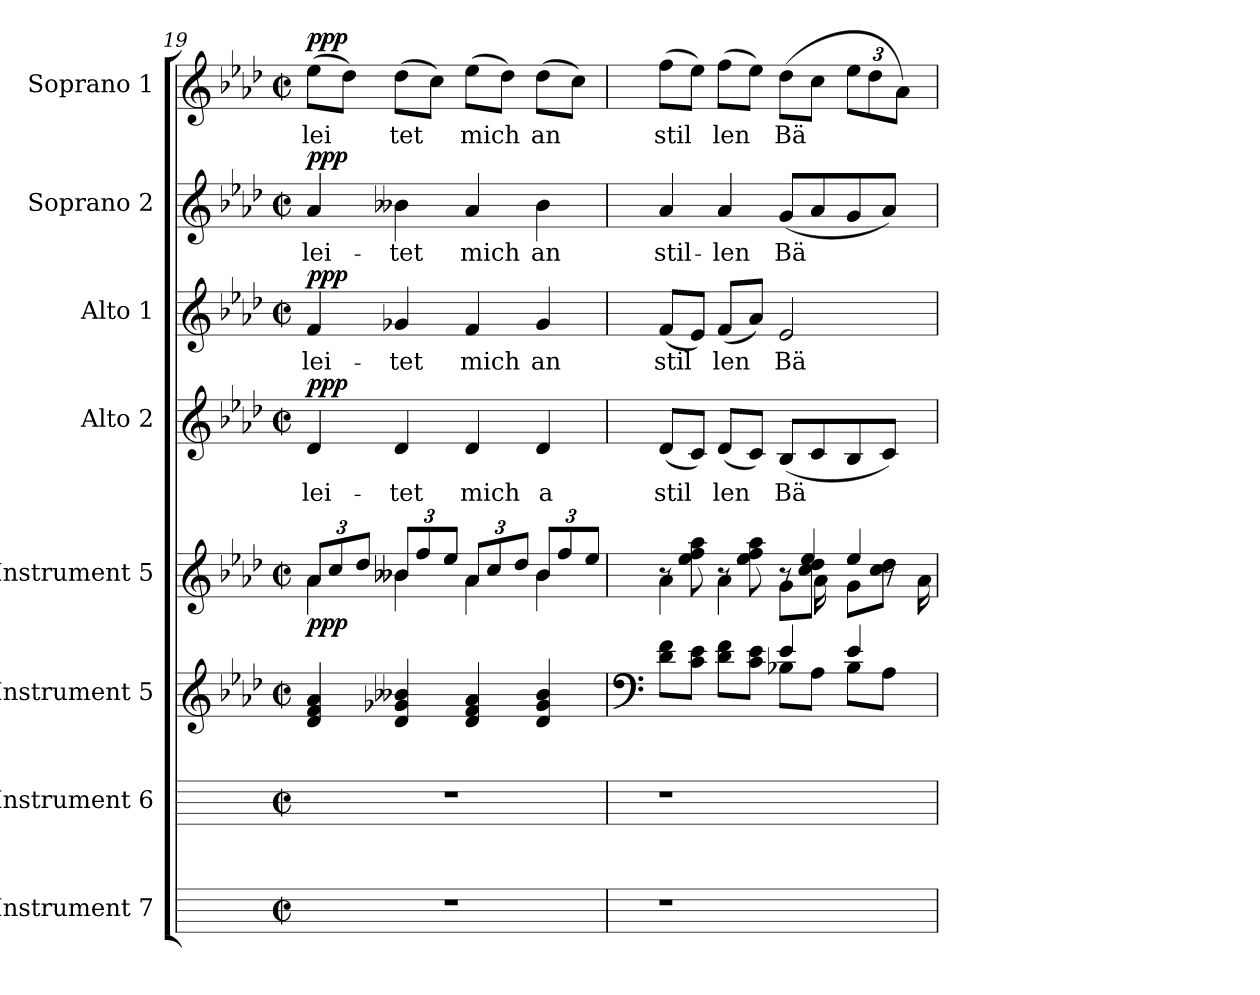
**kern	**kern	**kern	**kern	**dynam	**kern	**text	**dynam	**kern	**text	**dynam	**kern	**text	**dynam	**kern	**text	**dynam
*part8	*part7	*part6	*part5	*part5	*part4	*part4	*part4	*part3	*part3	*part3	*part2	*part2	*part2	*part1	*part1	*part1
*staff8	*staff7	*staff6	*staff5	*staff5	*staff4	*staff4	*staff4	*staff3	*staff3	*staff3	*staff2	*staff2	*staff2	*staff1	*staff1	*staff1
*I"Instrument 7	*I"Instrument 6	*I"Instrument 5	*I"Instrument 5	*	*I"Alto 2	*	*	*I"Alto 1	*	*	*I"Soprano 2	*	*	*I"Soprano 1	*	*
*	*	*clefG2	*clefG2	*	*clefG2	*	*	*clefG2	*	*	*clefG2	*	*	*clefG2	*	*
*k[]	*k[]	*k[b-e-a-d-]	*k[b-e-a-d-]	*	*k[b-e-a-d-]	*	*	*k[b-e-a-d-]	*	*	*k[b-e-a-d-]	*	*	*k[b-e-a-d-]	*	*
*C:	*C:	*A-:	*A-:	*	*A-:	*	*	*A-:	*	*	*A-:	*	*	*A-:	*	*
*M2/2	*M2/2	*M2/2	*M2/2	*	*M2/2	*	*	*M2/2	*	*	*M2/2	*	*	*M2/2	*	*
*met(c|)	*met(c|)	*met(c|)	*met(c|)	*	*met(c|)	*	*	*met(c|)	*	*	*met(c|)	*	*	*met(c|)	*	*
*	*	*	*Xbrackettup	*	*	*	*	*	*	*	*	*	*	*	*	*
=19	=19	=19	=19	=19	=19	=19	=19	=19	=19	=19	=19	=19	=19	=19	=19	=19
*	*	*	*^	*	*	*	*	*	*	*	*	*	*	*	*	*
!	!	!	!	!	!LO:DY:b	!	!LO:LY:b:cj	!LO:DY:a	!	!LO:LY:b:cj	!LO:DY:a	!	!LO:LY:b:cj	!LO:DY:a	!	!LO:LY:b:cj	!LO:DY:a
1r	1r	4a-/ 4f/ 4d-/	12a-/L	4a-\	ppp	4d-/	lei-	ppp	4f/	lei-	ppp	4a-/	lei-	ppp	(>8ee-\L	lei-	ppp
.	.	.	12cc/	.	.	.	.	.	.	.	.	.	.	.	.	.	.
!	!	!	!	!	!	!	!	!	!	!	!	!	!	!	!	!LO:LY:b:cj	!
.	.	.	.	.	.	.	.	.	.	.	.	.	.	.	8dd-\J)	--	.
.	.	.	12dd-/J	.	.	.	.	.	.	.	.	.	.	.	.	.	.
!	!	!	!	!	!	!	!LO:LY:b:cj	!	!	!LO:LY:b:cj	!	!	!LO:LY:b:cj	!	!	!LO:LY:b:cj	!
.	.	4b--X/ 4d-/ 4g-X/	12b--/L	4b--X\	.	4d-/	-tet	.	4g-X/	-tet	.	4b--X\	-tet	.	(>8dd-\L	-tet	.
.	.	.	12ff/	.	.	.	.	.	.	.	.	.	.	.	.	.	.
!	!	!	!	!	!	!	!	!	!	!	!	!	!	!	!	!LO:LY:b:cj	!
.	.	.	.	.	.	.	.	.	.	.	.	.	.	.	8cc\J)	.	.
.	.	.	12ee-/J	.	.	.	.	.	.	.	.	.	.	.	.	.	.
!	!	!	!	!	!	!	!LO:LY:b:cj	!	!	!LO:LY:b:cj	!	!	!LO:LY:b:cj	!	!	!LO:LY:b:cj	!
.	.	4a-/ 4d-/ 4f/	12a-/L	4a-\	.	4d-/	mich	.	4f/	mich	.	4a-/	mich	.	(>8ee-\L	mich	.
.	.	.	12cc/	.	.	.	.	.	.	.	.	.	.	.	.	.	.
!	!	!	!	!	!	!	!	!	!	!	!	!	!	!	!	!LO:LY:b:cj	!
.	.	.	.	.	.	.	.	.	.	.	.	.	.	.	8dd-\J)	.	.
.	.	.	12dd-/J	.	.	.	.	.	.	.	.	.	.	.	.	.	.
!	!	!	!	!	!	!	!LO:LY:b:cj	!	!	!LO:LY:b:cj	!	!	!LO:LY:b:cj	!	!	!LO:LY:b:cj	!
.	.	4g-/ 4d-/ 4b--/	12b--/L	4b--\	.	4d-/	a	.	4g-/	an	.	4b--\	an	.	(>8dd-\L	an	.
.	.	.	12ff/	.	.	.	.	.	.	.	.	.	.	.	.	.	.
!	!	!	!	!	!	!	!	!	!	!	!	!	!	!	!	!LO:LY:b:cj	!
.	.	.	.	.	.	.	.	.	.	.	.	.	.	.	8cc\J)	.	.
.	.	.	12ee-/J	.	.	.	.	.	.	.	.	.	.	.	.	.	.
*	*	*	*v	*v	*	*	*	*	*	*	*	*	*	*	*	*	*
=20	=20	=20	=20	=20	=20	=20	=20	=20	=20	=20	=20	=20	=20	=20	=20	=20
*	*	*clefF4	*	*	*	*	*	*	*	*	*	*	*	*	*	*
*	*	*^	*^	*	*	*	*	*	*	*	*	*	*	*	*	*
*	*	*	*	*	*^	*	*	*	*	*	*	*	*	*	*	*	*	*
!	!	!	!	!	!	!	!	!	!LO:LY:b:cj	!	!	!LO:LY:b:cj	!	!	!LO:LY:b:cj	!	!	!LO:LY:b:cj	!
1r	1r	2ryy	8d-\ 8f\L	8ra	8ryy	4a-\	.	(<8d-/L	stil-	.	(<8f/L	stil-	.	4a-/	stil-	.	(>8ff\L	stil-	.
!	!	!	!	!	!	!	!	!	!LO:LY:b:cj	!	!	!LO:LY:b:cj	!	!	!	!	!	!LO:LY:b:cj	!
.	.	.	8c\ 8e-\J	8aa-\ 8ff\ 8ee-\	8ryy@	.	.	8c/J)	--	.	8e-/J)	--	.	.	.	.	8ee-\J)	--	.
!	!	!	!	!	!	!	!	!	!LO:LY:b:cj	!	!	!LO:LY:b:cj	!	!	!LO:LY:b:cj	!	!	!LO:LY:b:cj	!
.	.	.	8f\ 8d-\L	8ra	8ryy@	4a-\	.	(<8d-/L	-len	.	(<8f/L	-len	.	4a-/	-len	.	(>8ff\L	-len	.
!	!	!	!	!	!	!	!	!	!LO:LY:b:cj	!	!	!LO:LY:b:cj	!	!	!	!	!	!LO:LY:b:cj	!
.	.	.	8c\ 8e-\J	8aa-\ 8ff\ 8ee-\	8ryy@	.	.	8c/J)	.	.	8a-/J)	.	.	.	.	.	8ee-\J)	.	.
!	!	!	!	!	!	!	!	!	!LO:LY:b:cj	!	!	!LO:LY:b:cj	!	!	!LO:LY:b:cj	!	!	!LO:LY:b:cj	!
.	.	4e-/	8B-X\L	8g\L	8ryy@	8ra	.	(<8B-/L	Bä-	.	2e-/	Bä-	.	(<8g/L	Bä-	.	(>8dd-\L	Bä-	.
!	!	!	!	!	!	!	!	!	!LO:LY:b:cj	!	!	!	!	!	!LO:LY:b:cj	!	!	!LO:LY:b:cj	!
.	.	.	8A-\J	8dd-\ 8cc\J	16a-\	4ee-/	.	8c/	--	.	.	.	.	8a-/	--	.	8cc\J	--	.
.	.	.	.	.	16ryy	.	.	.	.	.	.	.	.	.	.	.	.	.	.
!	!	!	!	!	!	!	!	!	!LO:LY:b:cj	!	!	!	!	!	!LO:LY:b:cj	!	!	!LO:LY:b:cj	!
.	.	4e-/	8B-\L	4ee-/	8g\L	.	.	8B-/	--	.	.	.	.	8g/	--	.	12ee-\L	--	.
!	!	!	!	!	!	!	!	!	!	!	!	!	!	!	!	!	!	!LO:LY:b:cj	!
.	.	.	.	.	.	.	.	.	.	.	.	.	.	.	.	.	12dd-\	--	.
!	!	!	!	!	!	!	!	!	!LO:LY:b:cj	!	!	!	!	!	!LO:LY:b:cj	!	!	!	!
.	.	.	8A-\J	.	8dd-\ 8cc\J	8ra	.	8c/J)	--	.	.	.	.	8a-/J)	--	.	.	.	.
!	!	!	!	!	!	!	!	!	!	!	!	!	!	!	!	!	!	!LO:LY:b:cj	!
.	.	.	.	.	.	.	.	.	.	.	.	.	.	.	.	.	12a-\J)	--	.
16ryy	16ryy	16ryy	16ryy	16ryy	16a-\	16ryy	.	16ryy	.	.	16ryy	.	.	16ryy	.	.	16ryy	.	.
*	*	*v	*v	*	*	*	*	*	*	*	*	*	*	*	*	*	*	*	*
*	*	*	*v	*v	*v	*	*	*	*	*	*	*	*	*	*	*	*	*
=	=	=	=	=	=	=	=	=	=	=	=	=	=	=	=	=
*-	*-	*-	*-	*-	*-	*-	*-	*-	*-	*-	*-	*-	*-	*-	*-	*-
